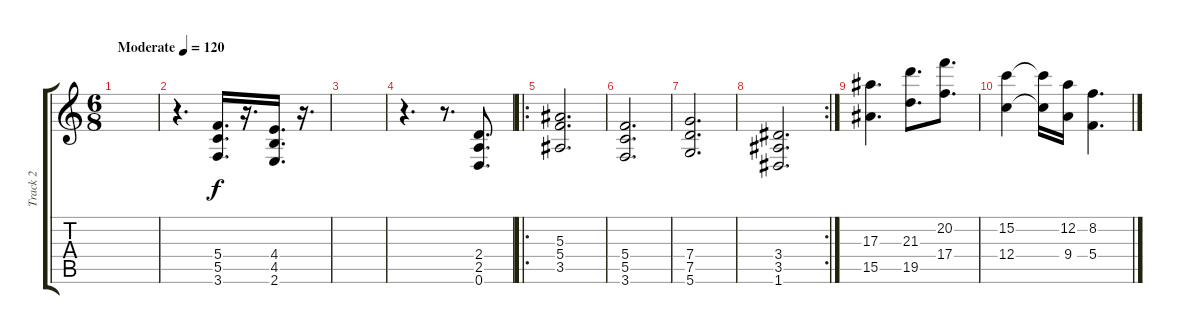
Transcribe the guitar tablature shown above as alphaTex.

\track ("Track 2" "Track 2") {instrument distortionguitar}
\staff {score tabs}
\tuning (D4 A3 F3 C3 G2 D2) {hide}
\ts (6 8)
\tempo (120 "Moderate")
\clef g2
\ks c
|
r.4{d} (5.4 5.5 3.6).16{d} r.16{d} (4.4 4.5 2.6).16{d} r.16{d} |
|
r.4{d} r.8{d} (2.4 2.5 0.6).8{d} |
\ro
(5.3 5.4 3.5).2{d} |
(5.4 5.5 3.6).2{d} |
(7.4 7.5 5.6).2{d} |
\rc 2
(3.4 3.5 1.6).2{d} |
(17.3 15.5).4{d} (21.3 19.5).8{d} (20.2 17.4).8{d} |
(15.2 12.4).4 (15.2{t} 12.4{t}).16 (12.2 9.4).16 (8.2 5.4).4{d}
